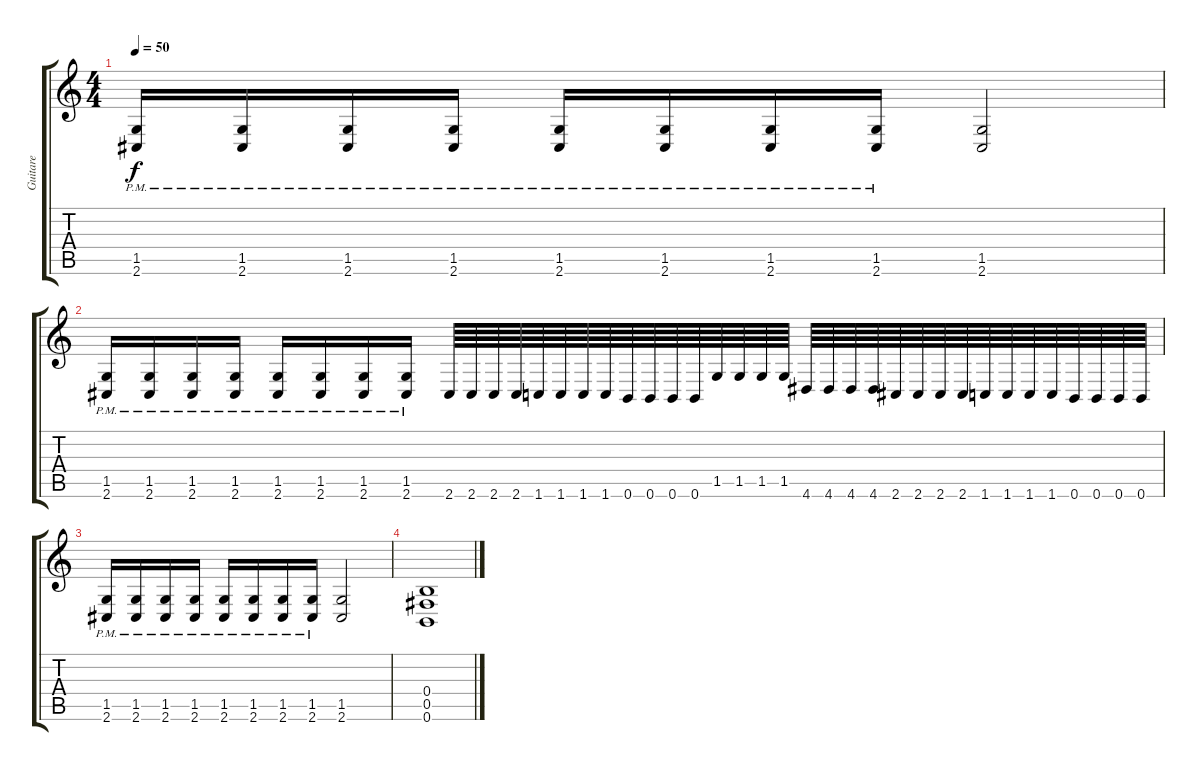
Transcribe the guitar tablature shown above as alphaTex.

\track ("Guitare" "Guitare") {instrument distortionguitar}
\staff {score tabs}
\tuning (Db4 Ab3 E3 B2 Gb2 B1) {hide}
\ts (4 4)
\tempo 50
\clef g2
\ks c
(1.5{pm} 2.6{pm}).16{dy f} (1.5{pm} 2.6{pm}).16 (1.5{pm} 2.6{pm}).16 (1.5{pm} 2.6{pm}).16 (1.5{pm} 2.6{pm}).16 (1.5{pm} 2.6{pm}).16 (1.5{pm} 2.6{pm}).16 (1.5{pm} 2.6{pm}).16 (1.5 2.6).2 |
(1.5{pm} 2.6{pm}).16 (1.5{pm} 2.6{pm}).16 (1.5{pm} 2.6{pm}).16 (1.5{pm} 2.6{pm}).16 (1.5{pm} 2.6{pm}).16 (1.5{pm} 2.6{pm}).16 (1.5{pm} 2.6{pm}).16 (1.5{pm} 2.6{pm}).16 2.6.64 2.6.64 2.6.64 2.6.64 1.6.64 1.6.64 1.6.64 1.6.64 0.6.64 0.6.64 0.6.64 0.6.64 1.5.64 1.5.64 1.5.64 1.5.64 4.6.64 4.6.64 4.6.64 4.6.64 2.6.64 2.6.64 2.6.64 2.6.64 1.6.64 1.6.64 1.6.64 1.6.64 0.6.64 0.6.64 0.6.64 0.6.64 |
(1.5{pm} 2.6{pm}).16 (1.5{pm} 2.6{pm}).16 (1.5{pm} 2.6{pm}).16 (1.5{pm} 2.6{pm}).16 (1.5{pm} 2.6{pm}).16 (1.5{pm} 2.6{pm}).16 (1.5{pm} 2.6{pm}).16 (1.5{pm} 2.6{pm}).16 (1.5 2.6).2 |
(0.4 0.5 0.6).1
